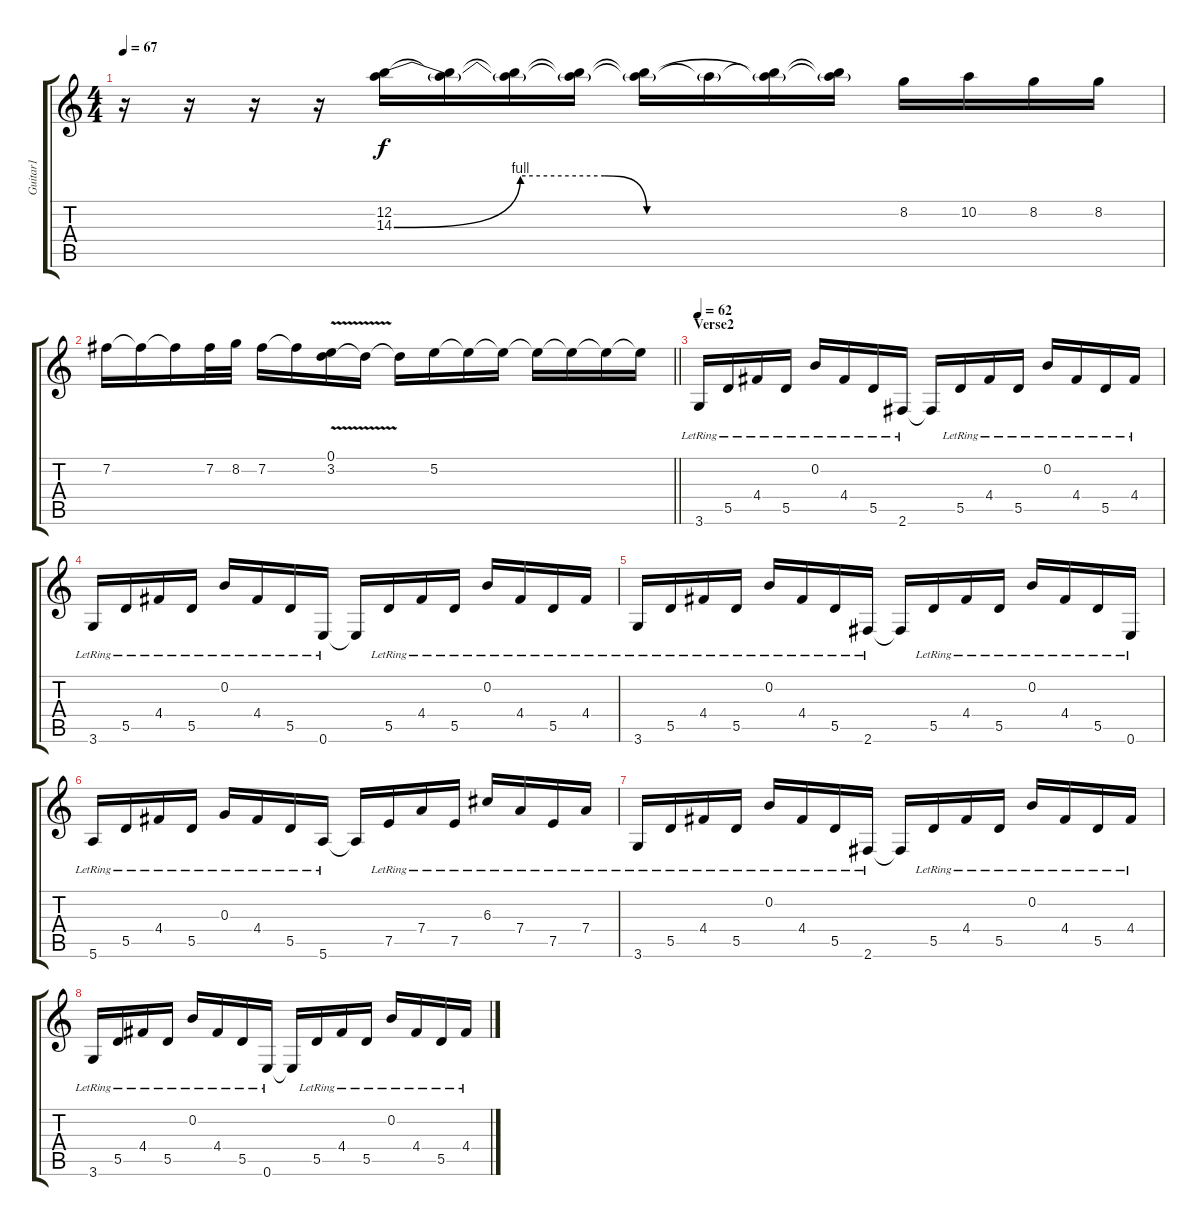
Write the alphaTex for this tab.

\track ("Guitar1" "Guitar1") {instrument electricguitarjazz}
\staff {score tabs}
\tuning (E4 B3 G3 D3 A2 E2) {hide}
\ts (4 4)
\tempo 67
\clef g2
\ks c
r.16{dy f} r.16 r.16 r.16 (12.2 14.3{be (custom 0 0 15 4 25 4 30 0 50 0 60 0)}).16 (12.2{t} 14.3{t}).16 (12.2{t} 14.3{t}).16 (12.2{t} 14.3{t}).16 (12.2{t} 14.3{t}).16 14.3{t}.16 (12.2{t} 14.3{t}).16 (12.2{t} 14.3{t}).16 8.2.16 10.2.16 8.2.16 8.2.16 |
\barLineRight lightlight
7.2.16 7.2{t}.16 7.2{t}.16 7.2.32 8.2.32 7.2.16 7.2{t}.16 (0.1 3.2{v}).16 3.2{t}.16 3.2{t}.16 5.2.16 5.2{t}.16 5.2{t}.16 5.2{t}.16 5.2{t}.16 5.2{t}.16 5.2{t}.16 |
\section ("" "Verse2")
\tempo 62
3.6{lr}.16{instrument electricguitarjazz} 5.5{lr}.16 4.4{lr}.16 5.5{lr}.16 0.2{lr}.16 4.4{lr}.16 5.5{lr}.16 2.6{lr}.16 2.6{t}.16 5.5{lr}.16 4.4{lr}.16 5.5{lr}.16 0.2{lr}.16 4.4{lr}.16 5.5{lr}.16 4.4{lr}.16 |
3.6{lr}.16 5.5{lr}.16 4.4{lr}.16 5.5{lr}.16 0.2{lr}.16 4.4{lr}.16 5.5{lr}.16 0.6{lr}.16 0.6{t}.16 5.5{lr}.16 4.4{lr}.16 5.5{lr}.16 0.2{lr}.16 4.4{lr}.16 5.5{lr}.16 4.4{lr}.16 |
3.6{lr}.16 5.5{lr}.16 4.4{lr}.16 5.5{lr}.16 0.2{lr}.16 4.4{lr}.16 5.5{lr}.16 2.6{lr}.16 2.6{t}.16 5.5{lr}.16 4.4{lr}.16 5.5{lr}.16 0.2{lr}.16 4.4{lr}.16 5.5{lr}.16 0.6{lr}.16 |
5.6{lr}.16 5.5{lr}.16 4.4{lr}.16 5.5{lr}.16 0.3{lr}.16 4.4{lr}.16 5.5{lr}.16 5.6{lr}.16 5.6{t}.16 7.5{lr}.16 7.4{lr}.16 7.5{lr}.16 6.3{lr}.16 7.4{lr}.16 7.5{lr}.16 7.4{lr}.16 |
3.6{lr}.16{instrument electricguitarjazz} 5.5{lr}.16 4.4{lr}.16 5.5{lr}.16 0.2{lr}.16 4.4{lr}.16 5.5{lr}.16 2.6{lr}.16 2.6{t}.16 5.5{lr}.16 4.4{lr}.16 5.5{lr}.16 0.2{lr}.16 4.4{lr}.16 5.5{lr}.16 4.4{lr}.16 |
3.6{lr}.16 5.5{lr}.16 4.4{lr}.16 5.5{lr}.16 0.2{lr}.16 4.4{lr}.16 5.5{lr}.16 0.6{lr}.16 0.6{t}.16 5.5{lr}.16 4.4{lr}.16 5.5{lr}.16 0.2{lr}.16 4.4{lr}.16 5.5{lr}.16 4.4{lr}.16
